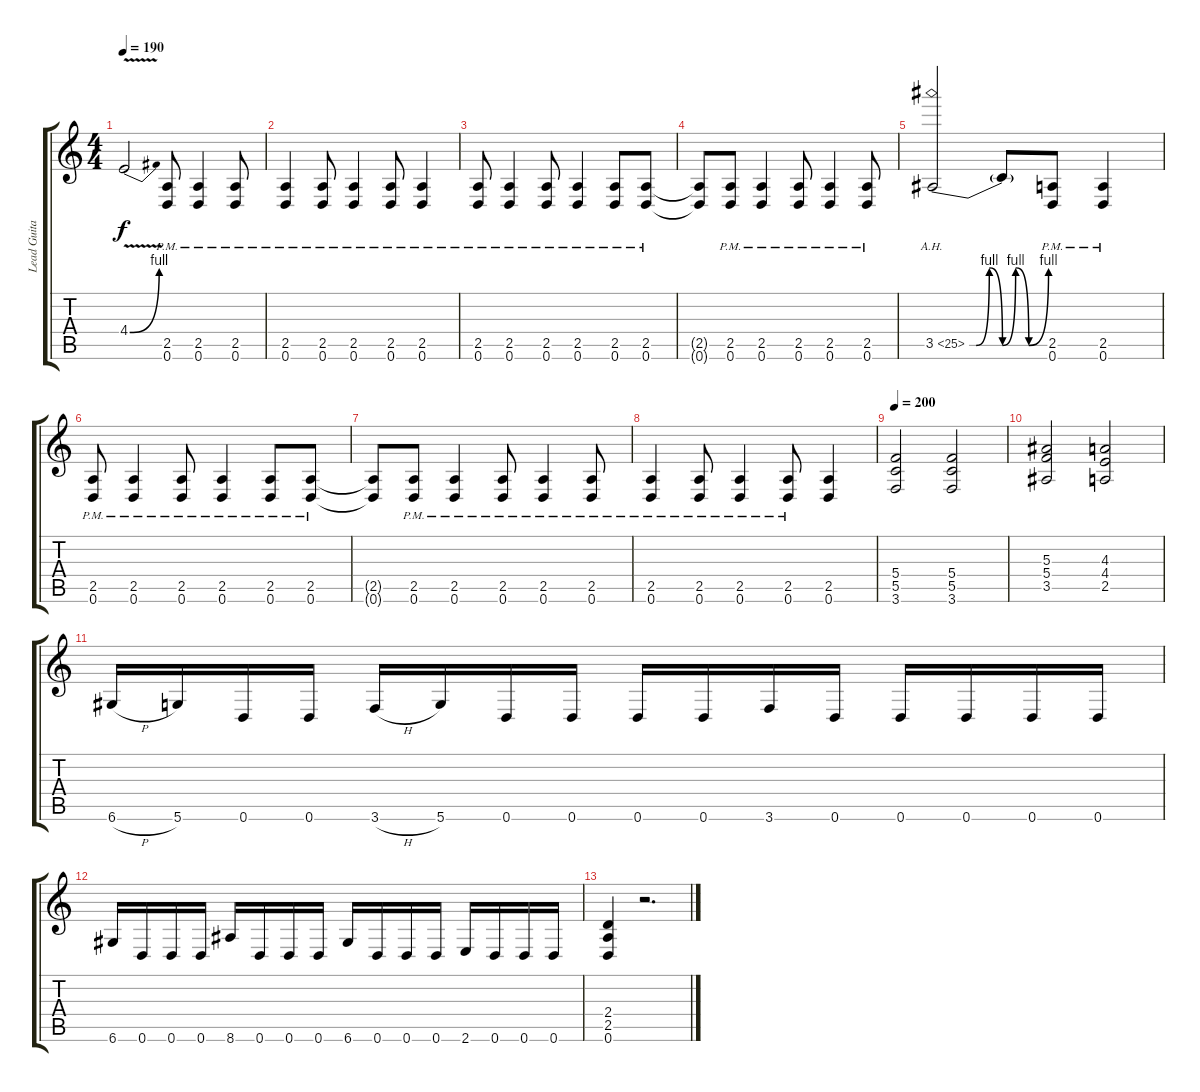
\track ("Lead Guitar 1" "Lead Guita") {instrument distortionguitar}
\staff {score tabs}
\tuning (D4 A3 F3 C3 G2 D2) {hide}
\ts (4 4)
\tempo 190
\clef g2
\ks c
4.4{be (bend 0 0 60 4) v}.2{dy f} (2.5{pm} 0.6{pm}).8 (2.5{pm} 0.6{pm}).4 (2.5{pm} 0.6{pm}).8 |
(2.5{pm} 0.6{pm}).4 (2.5{pm} 0.6{pm}).8 (2.5{pm} 0.6{pm}).4 (2.5{pm} 0.6{pm}).8 (2.5{pm} 0.6{pm}).4 |
(2.5{pm} 0.6{pm}).8 (2.5{pm} 0.6{pm}).4 (2.5{pm} 0.6{pm}).8 (2.5{pm} 0.6{pm}).4 (2.5{pm} 0.6{pm}).8 (2.5{pm} 0.6{pm}).8 |
(2.5{t} 0.6{t}).8 (2.5{pm} 0.6{pm}).8 (2.5{pm} 0.6{pm}).4 (2.5{pm} 0.6{pm}).8 (2.5{pm} 0.6{pm}).4 (2.5{pm} 0.6{pm}).8 |
3.5{be (custom 0 0 5 0 15 4 25 0 35 4 45 0 60 4) ah 22}.2 3.5{t}.8 (2.5{pm} 0.6{pm}).8 (2.5{pm} 0.6{pm}).4 |
(2.5{pm} 0.6{pm}).8 (2.5{pm} 0.6{pm}).4 (2.5{pm} 0.6{pm}).8 (2.5{pm} 0.6{pm}).4 (2.5{pm} 0.6{pm}).8 (2.5{pm} 0.6{pm}).8 |
(2.5{t} 0.6{t}).8 (2.5{pm} 0.6{pm}).8 (2.5{pm} 0.6{pm}).4 (2.5{pm} 0.6{pm}).8 (2.5{pm} 0.6{pm}).4 (2.5{pm} 0.6{pm}).8 |
(2.5{pm} 0.6{pm}).4 (2.5{pm} 0.6{pm}).8 (2.5{pm} 0.6{pm}).4 (2.5{pm} 0.6{pm}).8 (2.5 0.6).4 |
\tempo 200
(5.4 5.5 3.6).2 (5.4 5.5 3.6).2 |
(5.3 5.4 3.5).2 (4.3 4.4 2.5).2 |
6.6{h}.16 5.6.16 0.6.16 0.6.16 3.6{h}.16 5.6.16 0.6.16 0.6.16 0.6.16 0.6.16 3.6.16 0.6.16 0.6.16 0.6.16 0.6.16 0.6.16 |
6.6.16 0.6.16 0.6.16 0.6.16 8.6.16 0.6.16 0.6.16 0.6.16 6.6.16 0.6.16 0.6.16 0.6.16 2.6.16 0.6.16 0.6.16 0.6.16 |
(2.4 2.5 0.6).4 r.2{d}
